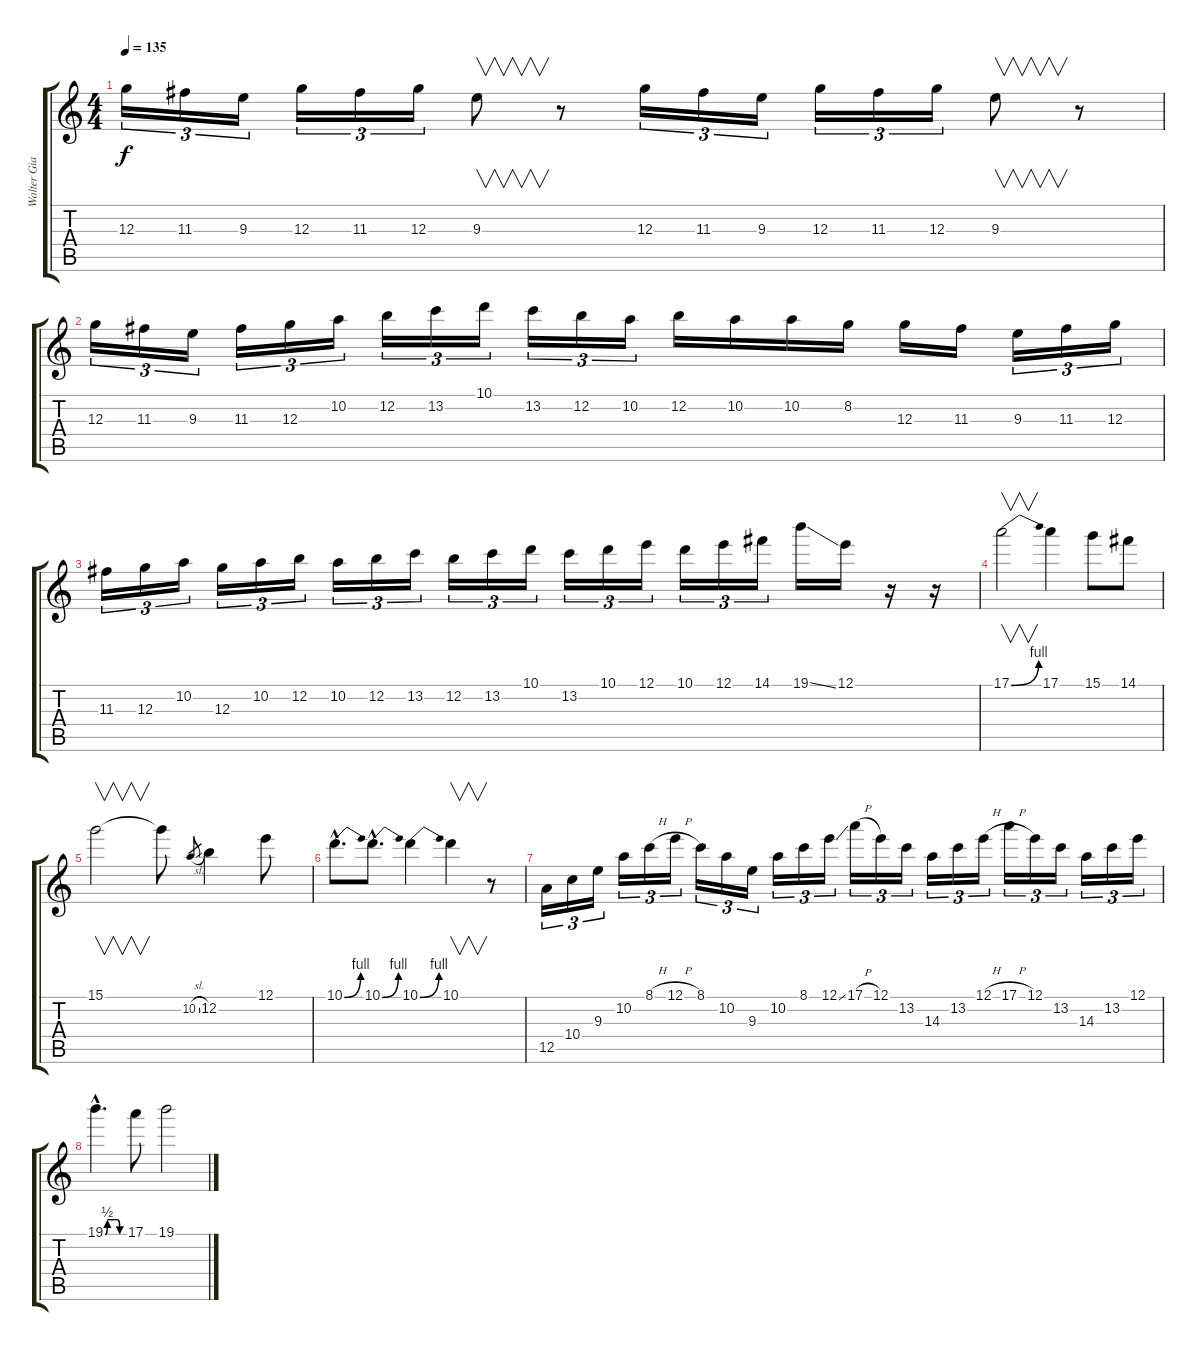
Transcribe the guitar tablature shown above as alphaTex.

\track ("Walter Giardino" "Walter Gia") {instrument overdrivenguitar}
\staff {score tabs}
\tuning (E4 B3 G3 D3 A2 E2) {hide}
\ts (4 4)
\tempo 135
\clef g2
\ks c
12.3.16{tu (3 2) dy f} 11.3.16{tu (3 2)} 9.3.16{tu (3 2)} 12.3.16{tu (3 2)} 11.3.16{tu (3 2)} 12.3.16{tu (3 2)} 9.3.8{v} r.8 12.3.16{tu (3 2)} 11.3.16{tu (3 2)} 9.3.16{tu (3 2)} 12.3.16{tu (3 2)} 11.3.16{tu (3 2)} 12.3.16{tu (3 2)} 9.3.8{v} r.8 |
12.3.16{tu (3 2)} 11.3.16{tu (3 2)} 9.3.16{tu (3 2)} 11.3.16{tu (3 2)} 12.3.16{tu (3 2)} 10.2.16{tu (3 2)} 12.2.16{tu (3 2)} 13.2.16{tu (3 2)} 10.1.16{tu (3 2)} 13.2.16{tu (3 2)} 12.2.16{tu (3 2)} 10.2.16{tu (3 2)} 12.2.16 10.2.16 10.2.16 8.2.16 12.3.16 11.3.16 9.3.16{tu (3 2)} 11.3.16{tu (3 2)} 12.3.16{tu (3 2)} |
11.3.16{tu (3 2)} 12.3.16{tu (3 2)} 10.2.16{tu (3 2)} 12.3.16{tu (3 2)} 10.2.16{tu (3 2)} 12.2.16{tu (3 2)} 10.2.16{tu (3 2)} 12.2.16{tu (3 2)} 13.2.16{tu (3 2)} 12.2.16{tu (3 2)} 13.2.16{tu (3 2)} 10.1.16{tu (3 2)} 13.2.16{tu (3 2)} 10.1.16{tu (3 2)} 12.1.16{tu (3 2)} 10.1.16{tu (3 2)} 12.1.16{tu (3 2)} 14.1.16{tu (3 2)} 19.1{ss}.16 12.1.16 r.16 r.16 |
17.1{be (bend 0 0 60 4)}.2{v} 17.1.4 15.1.8 14.1.8 |
15.1.2{v} 15.1{t}.8 10.2{sl}.8{gr} 12.2.4 12.1.8 |
10.1{be (bend 0 0 60 4) hac}.8{d} 10.1{be (bend 0 0 60 4) hac}.8{d} 10.1{be (bend 0 0 60 4)}.4 10.1.4{v} r.8 |
12.5.16{tu (3 2)} 10.4.16{tu (3 2)} 9.3.16{tu (3 2)} 10.2.16{tu (3 2)} 8.1{h}.16{tu (3 2)} 12.1{h}.16{tu (3 2)} 8.1.16{tu (3 2)} 10.2.16{tu (3 2)} 9.3.16{tu (3 2)} 10.2.16{tu (3 2)} 8.1.16{tu (3 2)} 12.1{ss}.16{tu (3 2)} 17.1{h}.16{tu (3 2)} 12.1.16{tu (3 2)} 13.2.16{tu (3 2)} 14.3.16{tu (3 2)} 13.2.16{tu (3 2)} 12.1{h}.16{tu (3 2)} 17.1{h}.16{tu (3 2)} 12.1.16{tu (3 2)} 13.2.16{tu (3 2)} 14.3.16{tu (3 2)} 13.2.16{tu (3 2)} 12.1.16{tu (3 2)} |
19.1{be (custom 0 0 7 2 15 2 30 2 40 2 47 0 49 0 53 0 60 0) hac}.4{d} 17.1.8 19.1.2
